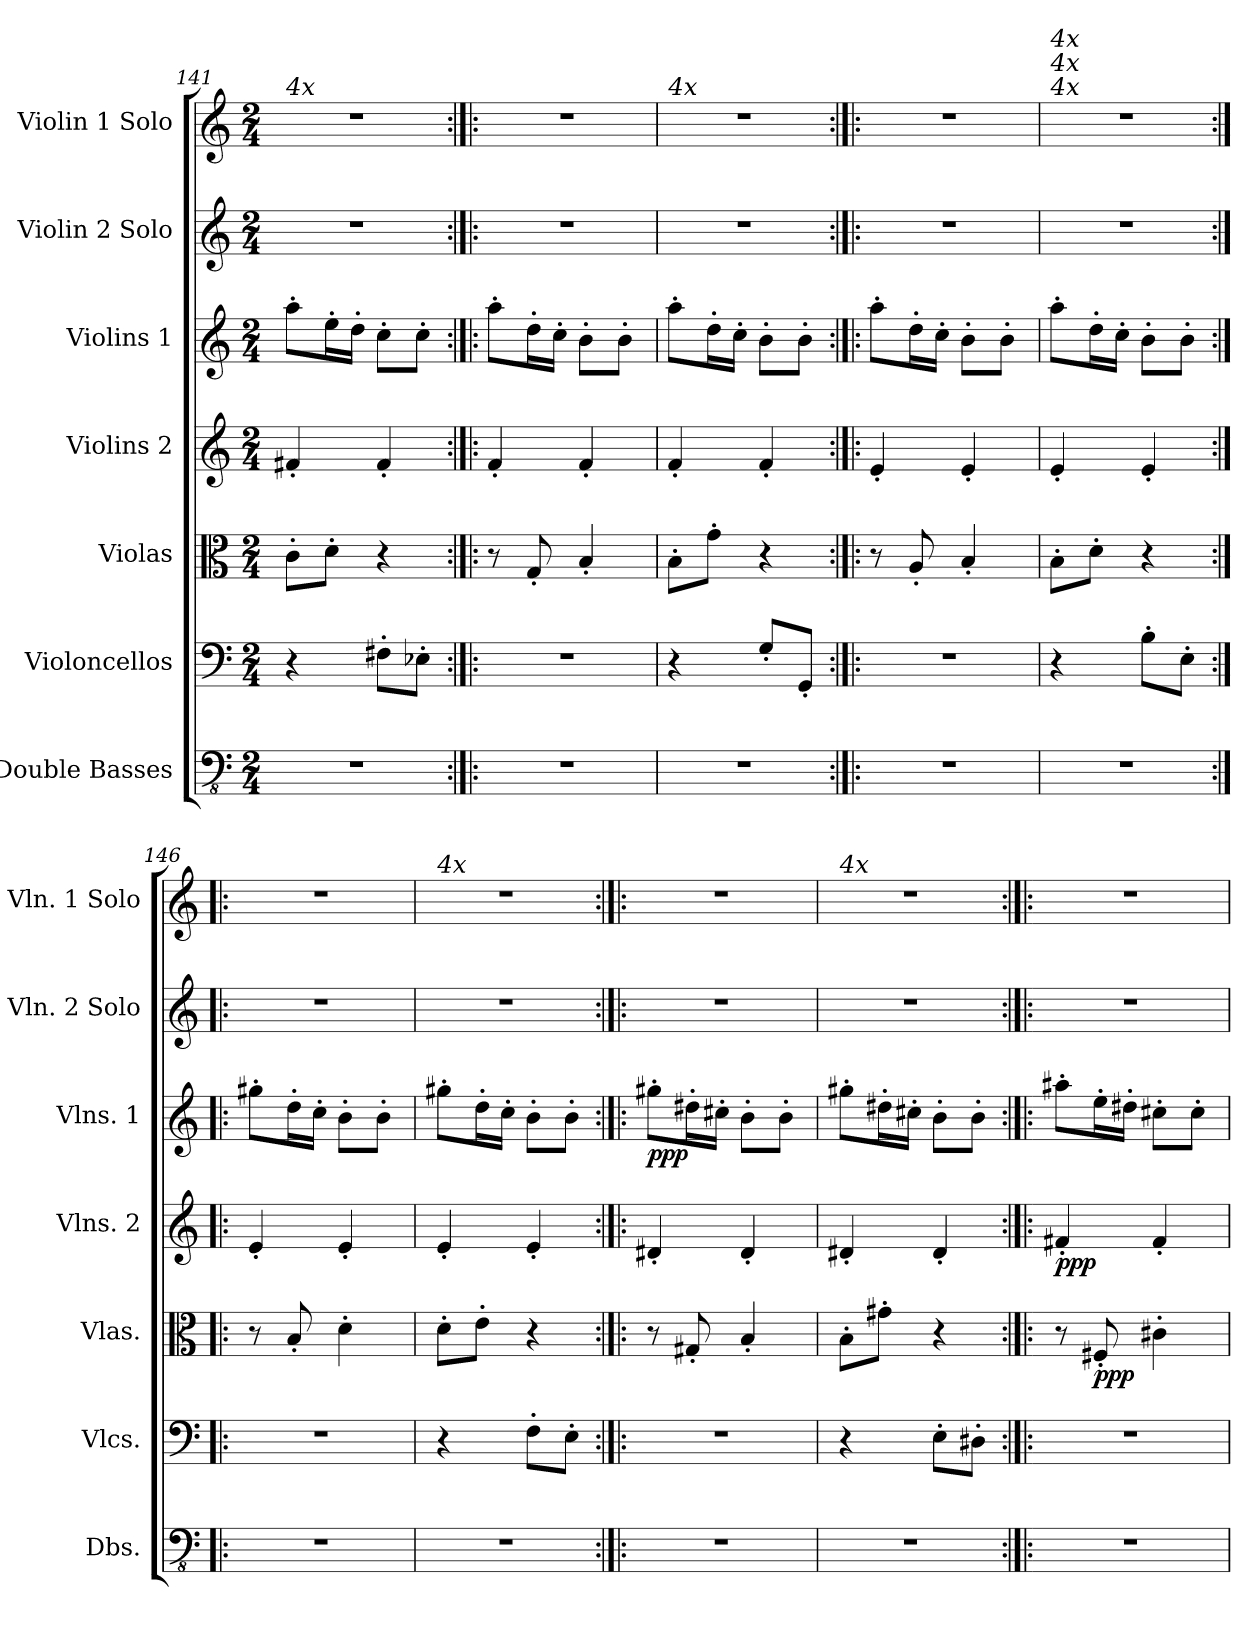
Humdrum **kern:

**kern	**kern	**dynam	**kern	**dynam	**kern	**dynam	**kern	**dynam	**kern	**kern
*part7	*part6	*part6	*part5	*part5	*part4	*part4	*part3	*part3	*part2	*part1
*staff7	*staff6	*staff6	*staff5	*staff5	*staff4	*staff4	*staff3	*staff3	*staff2	*staff1
*I"Double Basses	*I"Violoncellos	*	*I"Violas	*	*I"Violins 2	*	*I"Violins 1	*	*I"Violin 2 Solo	*I"Violin 1 Solo
*I'Dbs.	*I'Vlcs.	*	*I'Vlas.	*	*I'Vlns. 2	*	*I'Vlns. 1	*	*I'Vln. 2 Solo	*I'Vln. 1 Solo
*clefFv4	*clefF4	*	*clefC3	*	*clefG2	*	*clefG2	*	*clefG2	*clefG2
*k[]	*k[]	*	*k[]	*	*k[]	*	*k[]	*	*k[]	*k[]
*M2/4	*M2/4	*	*M2/4	*	*M2/4	*	*M2/4	*	*M2/4	*M2/4
=141	=141	=141	=141	=141	=141	=141	=141	=141	=141	=141
!	!	!	!	!	!	!	!	!	!	!LO:TX:a:i:t=4x
2r	4r	.	8c'\L	.	4f#X'/	.	8aa'\L	.	2r	2r
.	.	.	8d'\J	.	.	.	16ee'\L	.	.	.
.	.	.	.	.	.	.	16dd'\JJ	.	.	.
.	8F#X'\L	.	4r	.	4f#'/	.	8cc'\L	.	.	.
.	8E-X'\J	.	.	.	.	.	8cc'\J	.	.	.
=142:|!|:	=142:|!|:	=142:|!|:	=142:|!|:	=142:|!|:	=142:|!|:	=142:|!|:	=142:|!|:	=142:|!|:	=142:|!|:	=142:|!|:
2r	2r	.	8r	.	4f'/	.	8aa'\L	.	2r	2r
.	.	.	8G'/	.	.	.	16dd'\L	.	.	.
.	.	.	.	.	.	.	16cc'\JJ	.	.	.
.	.	.	4B'/	.	4f'/	.	8b'\L	.	.	.
.	.	.	.	.	.	.	8b'\J	.	.	.
=143	=143	=143	=143	=143	=143	=143	=143	=143	=143	=143
!	!	!	!	!	!	!	!	!	!	!LO:TX:a:i:t=4x
2r	4r	.	8B'\L	.	4f'/	.	8aa'\L	.	2r	2r
.	.	.	8g'\J	.	.	.	16dd'\L	.	.	.
.	.	.	.	.	.	.	16cc'\JJ	.	.	.
.	8G'/L	.	4r	.	4f'/	.	8b'\L	.	.	.
.	8GG'/J	.	.	.	.	.	8b'\J	.	.	.
=144:|!|:	=144:|!|:	=144:|!|:	=144:|!|:	=144:|!|:	=144:|!|:	=144:|!|:	=144:|!|:	=144:|!|:	=144:|!|:	=144:|!|:
2r	2r	.	8r	.	4e'/	.	8aa'\L	.	2r	2r
.	.	.	8A'/	.	.	.	16dd'\L	.	.	.
.	.	.	.	.	.	.	16cc'\JJ	.	.	.
.	.	.	4B'/	.	4e'/	.	8b'\L	.	.	.
.	.	.	.	.	.	.	8b'\J	.	.	.
=145	=145	=145	=145	=145	=145	=145	=145	=145	=145	=145
!	!	!	!	!	!	!	!	!	!	!LO:TX:a:i:t=4x
!	!	!	!	!	!	!	!	!	!	!LO:TX:a:i:t=4x
!	!	!	!	!	!	!	!	!	!	!LO:TX:a:i:t=4x
2r	4r	.	8B'\L	.	4e'/	.	8aa'\L	.	2r	2r
.	.	.	8d'\J	.	.	.	16dd'\L	.	.	.
.	.	.	.	.	.	.	16cc'\JJ	.	.	.
.	8B'\L	.	4r	.	4e'/	.	8b'\L	.	.	.
.	8E'\J	.	.	.	.	.	8b'\J	.	.	.
=146:|!|:	=146:|!|:	=146:|!|:	=146:|!|:	=146:|!|:	=146:|!|:	=146:|!|:	=146:|!|:	=146:|!|:	=146:|!|:	=146:|!|:
!	!	!	!	!	!	!LO:DY:b	!	!LO:DY:b	!	!
2r	2r	.	8r	.	4e'/	other-dynamics	8gg#X'\L	other-dynamics	2r	2r
!	!	!	!	!LO:DY:b	!	!	!	!	!	!
.	.	.	8B'/	other-dynamics	.	.	16dd'\L	.	.	.
.	.	.	.	.	.	.	16cc'\JJ	.	.	.
.	.	.	4d'\	.	4e'/	.	8b'\L	.	.	.
.	.	.	.	.	.	.	8b'\J	.	.	.
!!LO:LB:g=z
=147	=147	=147	=147	=147	=147	=147	=147	=147	=147	=147
!	!	!	!	!	!	!	!	!	!	!LO:TX:a:i:t=4x
2r	4r	.	8d'\L	.	4e'/	.	8gg#X'\L	.	2r	2r
.	.	.	8e'\J	.	.	.	16dd'\L	.	.	.
.	.	.	.	.	.	.	16cc'\JJ	.	.	.
!	!	!LO:DY:b	!	!	!	!	!	!	!	!
.	8F'\L	other-dynamics	4r	.	4e'/	.	8b'\L	.	.	.
.	8E'\J	.	.	.	.	.	8b'\J	.	.	.
=148:|!|:	=148:|!|:	=148:|!|:	=148:|!|:	=148:|!|:	=148:|!|:	=148:|!|:	=148:|!|:	=148:|!|:	=148:|!|:	=148:|!|:
!	!	!	!	!	!	!	!	!LO:DY:b	!	!
2r	2r	.	8r	.	4d#X'/	.	8gg#X'\L	ppp	2r	2r
.	.	.	8G#X'/	.	.	.	16dd#X'\L	.	.	.
.	.	.	.	.	.	.	16cc#X'\JJ	.	.	.
.	.	.	4B'/	.	4d#'/	.	8b'\L	.	.	.
.	.	.	.	.	.	.	8b'\J	.	.	.
=149	=149	=149	=149	=149	=149	=149	=149	=149	=149	=149
!	!	!	!	!	!	!	!	!	!	!LO:TX:a:i:t=4x
2r	4r	.	8B'\L	.	4d#X'/	.	8gg#X'\L	.	2r	2r
.	.	.	8g#X'\J	.	.	.	16dd#X'\L	.	.	.
.	.	.	.	.	.	.	16cc#X'\JJ	.	.	.
.	8E'\L	.	4r	.	4d#'/	.	8b'\L	.	.	.
.	8D#X'\J	.	.	.	.	.	8b'\J	.	.	.
=150:|!|:	=150:|!|:	=150:|!|:	=150:|!|:	=150:|!|:	=150:|!|:	=150:|!|:	=150:|!|:	=150:|!|:	=150:|!|:	=150:|!|:
!	!	!	!	!	!	!LO:DY:b	!	!	!	!
2r	2r	.	8r	.	4f#X'/	ppp	8aa#X'\L	.	2r	2r
!	!	!	!	!LO:DY:b	!	!	!	!	!	!
.	.	.	8F#X'/	ppp	.	.	16ee'\L	.	.	.
.	.	.	.	.	.	.	16dd#X'\JJ	.	.	.
.	.	.	4c#X'\	.	4f#'/	.	8cc#X'\L	.	.	.
.	.	.	.	.	.	.	8cc#'\J	.	.	.
=	=	=	=	=	=	=	=	=	=	=
*-	*-	*-	*-	*-	*-	*-	*-	*-	*-	*-
